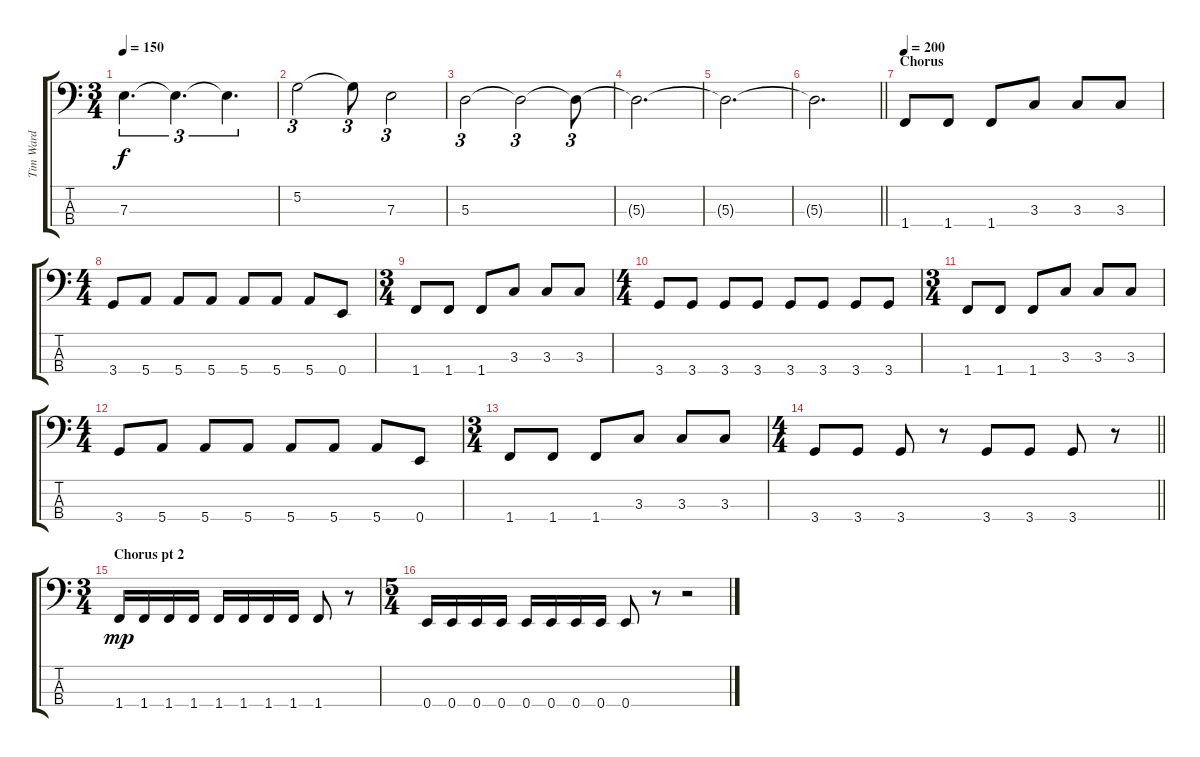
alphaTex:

\track ("Tim Ward" "Tim Ward") {instrument electricbassfinger}
\staff {score tabs}
\tuning (G2 D2 A1 E1) {hide}
\ts (3 4)
\tempo 150
\clef f4
\ks c
7.3{t}.4{d tu (3 2) dy f} 7.3{t}.4{d tu (3 2)} 7.3{t}.4{d tu (3 2)} |
5.2.2{tu (3 2)} 5.2{t}.8{tu (3 2)} 7.3.2{tu (3 2)} |
5.3.2{tu (3 2)} 5.3{t}.2{tu (3 2)} 5.3{t}.8{tu (3 2)} |
5.3{t}.2{d} |
5.3{t}.2{d} |
\barLineRight lightlight
5.3{t}.2{d} |
\section ("" "Chorus")
\tempo 200
1.4.8 1.4.8 1.4.8 3.3.8 3.3.8 3.3.8 |
\ts (4 4)
3.4.8 5.4.8 5.4.8 5.4.8 5.4.8 5.4.8 5.4.8 0.4.8 |
\ts (3 4)
1.4.8 1.4.8 1.4.8 3.3.8 3.3.8 3.3.8 |
\ts (4 4)
3.4.8 3.4.8 3.4.8 3.4.8 3.4.8 3.4.8 3.4.8 3.4.8 |
\ts (3 4)
1.4.8 1.4.8 1.4.8 3.3.8 3.3.8 3.3.8 |
\ts (4 4)
3.4.8 5.4.8 5.4.8 5.4.8 5.4.8 5.4.8 5.4.8 0.4.8 |
\ts (3 4)
1.4.8 1.4.8 1.4.8 3.3.8 3.3.8 3.3.8 |
\ts (4 4)
\barLineRight lightlight
3.4.8 3.4.8 3.4.8 r.8 3.4.8 3.4.8 3.4.8 r.8 |
\ts (3 4)
\section ("" "Chorus pt 2")
1.4.16{dy mp} 1.4.16 1.4.16 1.4.16 1.4.16 1.4.16 1.4.16 1.4.16 1.4.8 r.8 |
\ts (5 4)
0.4.16 0.4.16 0.4.16 0.4.16 0.4.16 0.4.16 0.4.16 0.4.16 0.4.8 r.8 r.2
